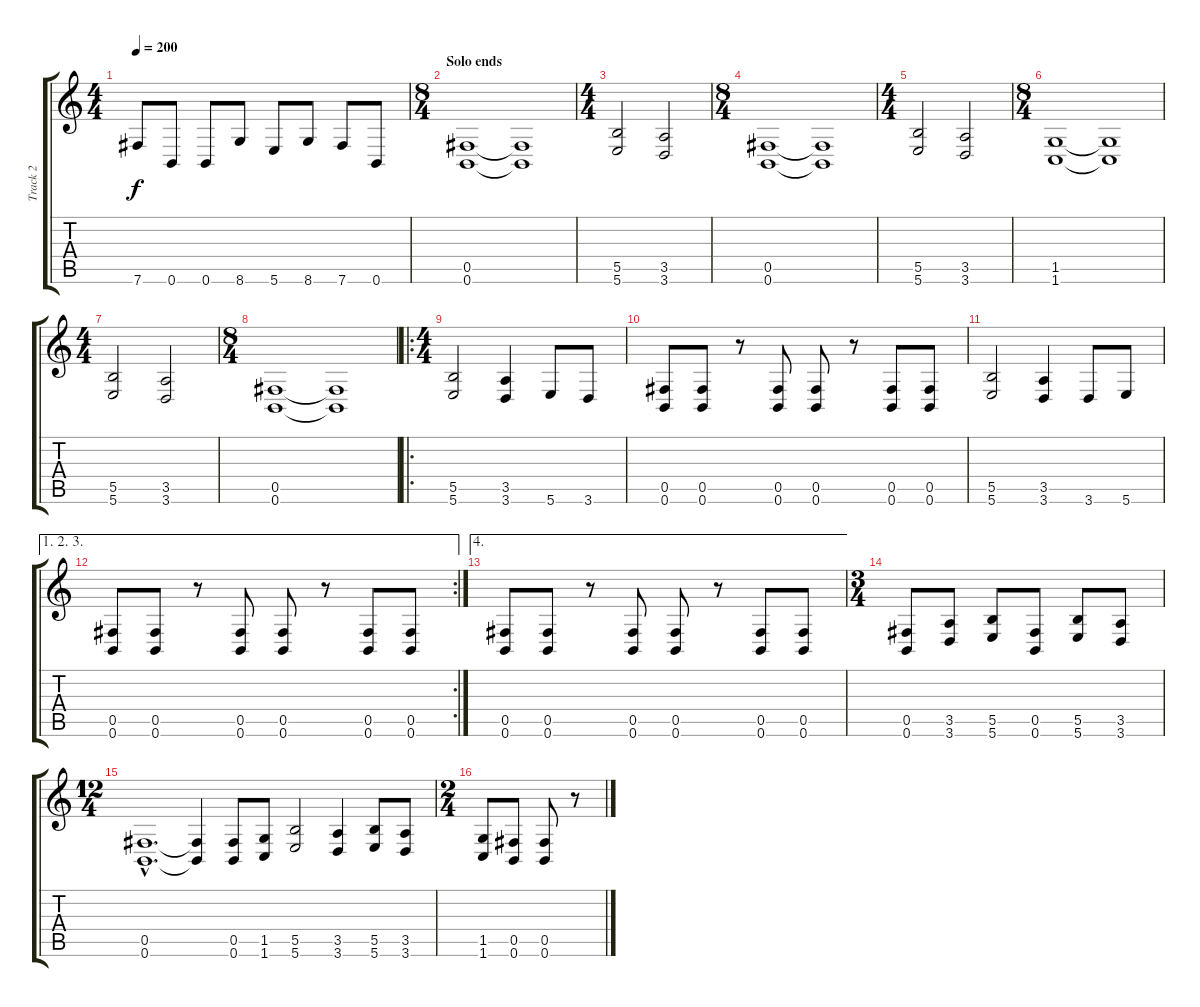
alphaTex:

\track ("Track 2" "Track 2") {instrument overdrivenguitar}
\staff {score tabs}
\tuning (Db4 Ab3 E3 B2 Gb2 B1) {hide}
\ts (4 4)
\tempo 200
\clef g2
\ks c
7.6.8{dy f} 0.6.8 0.6.8 8.6.8 5.6.8 8.6.8 7.6.8 0.6.8 |
\ts (8 4)
\section ("" "Solo ends")
(0.5 0.6).1 (0.5{t} 0.6{t}).1 |
\ts (4 4)
(5.5 5.6).2 (3.5 3.6).2 |
\ts (8 4)
(0.5 0.6).1 (0.5{t} 0.6{t}).1 |
\ts (4 4)
(5.5 5.6).2 (3.5 3.6).2 |
\ts (8 4)
(1.5 1.6).1 (1.5{t} 1.6{t}).1 |
\ts (4 4)
(5.5 5.6).2 (3.5 3.6).2 |
\ts (8 4)
(0.5 0.6).1 (0.5{t} 0.6{t}).1 |
\ro
\ts (4 4)
(5.5 5.6).2 (3.5 3.6).4 5.6.8 3.6.8 |
(0.5 0.6).8 (0.5 0.6).8 r.8 (0.5 0.6).8 (0.5 0.6).8 r.8 (0.5 0.6).8 (0.5 0.6).8 |
(5.5 5.6).2 (3.5 3.6).4 3.6.8 5.6.8 |
\ae (1 2 3)
\rc 2
(0.5 0.6).8 (0.5 0.6).8 r.8 (0.5 0.6).8 (0.5 0.6).8 r.8 (0.5 0.6).8 (0.5 0.6).8 |
\ae 4
(0.5 0.6).8 (0.5 0.6).8 r.8 (0.5 0.6).8 (0.5 0.6).8 r.8 (0.5 0.6).8 (0.5 0.6).8 |
\ts (3 4)
(0.5 0.6).8 (3.5 3.6).8 (5.5 5.6).8 (0.5 0.6).8 (5.5 5.6).8 (3.5 3.6).8 |
\ts (12 4)
(0.5{hac} 0.6{hac}).1{d} (0.5{t} 0.6{t}).4 (0.5 0.6).8 (1.5 1.6).8 (5.5 5.6).2 (3.5 3.6).4 (5.5 5.6).8 (3.5 3.6).8 |
\ts (2 4)
(1.5 1.6).8 (0.5 0.6).8 (0.5 0.6).8 r.8
